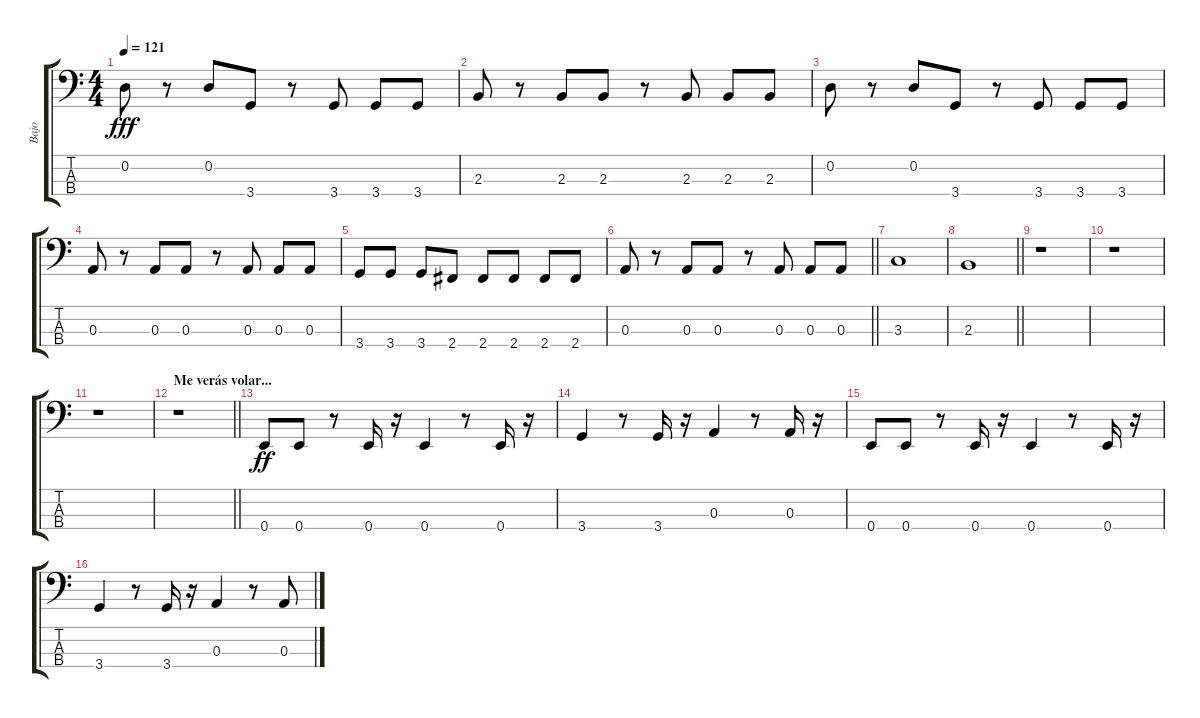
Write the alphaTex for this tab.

\track ("Bajo" "Bajo") {instrument electricbasspick}
\staff {score tabs}
\tuning (G2 D2 A1 E1) {hide}
\ts (4 4)
\tempo 121
\clef f4
\ks c
0.2.8{dy fff} r.8 0.2.8 3.4.8 r.8 3.4.8 3.4.8 3.4.8 |
2.3.8 r.8 2.3.8 2.3.8 r.8 2.3.8 2.3.8 2.3.8 |
0.2.8 r.8 0.2.8 3.4.8 r.8 3.4.8 3.4.8 3.4.8 |
0.3.8 r.8 0.3.8 0.3.8 r.8 0.3.8 0.3.8 0.3.8 |
3.4.8 3.4.8 3.4.8 2.4.8 2.4.8 2.4.8 2.4.8 2.4.8 |
\barLineRight lightlight
0.3.8 r.8 0.3.8 0.3.8 r.8 0.3.8 0.3.8 0.3.8 |
3.3.1 |
\barLineRight lightlight
2.3.1 |
r.1 |
r.1 |
r.1 |
\section ("" "Me verás volar...")
\barLineRight lightlight
r.1 |
0.4.8{dy ff} 0.4.8 r.8 0.4.16 r.16 0.4.4 r.8 0.4.16 r.16 |
3.4.4 r.8 3.4.16 r.16 0.3.4 r.8 0.3.16 r.16 |
0.4.8 0.4.8 r.8 0.4.16 r.16 0.4.4 r.8 0.4.16 r.16 |
3.4.4 r.8 3.4.16 r.16 0.3.4 r.8 0.3.8
